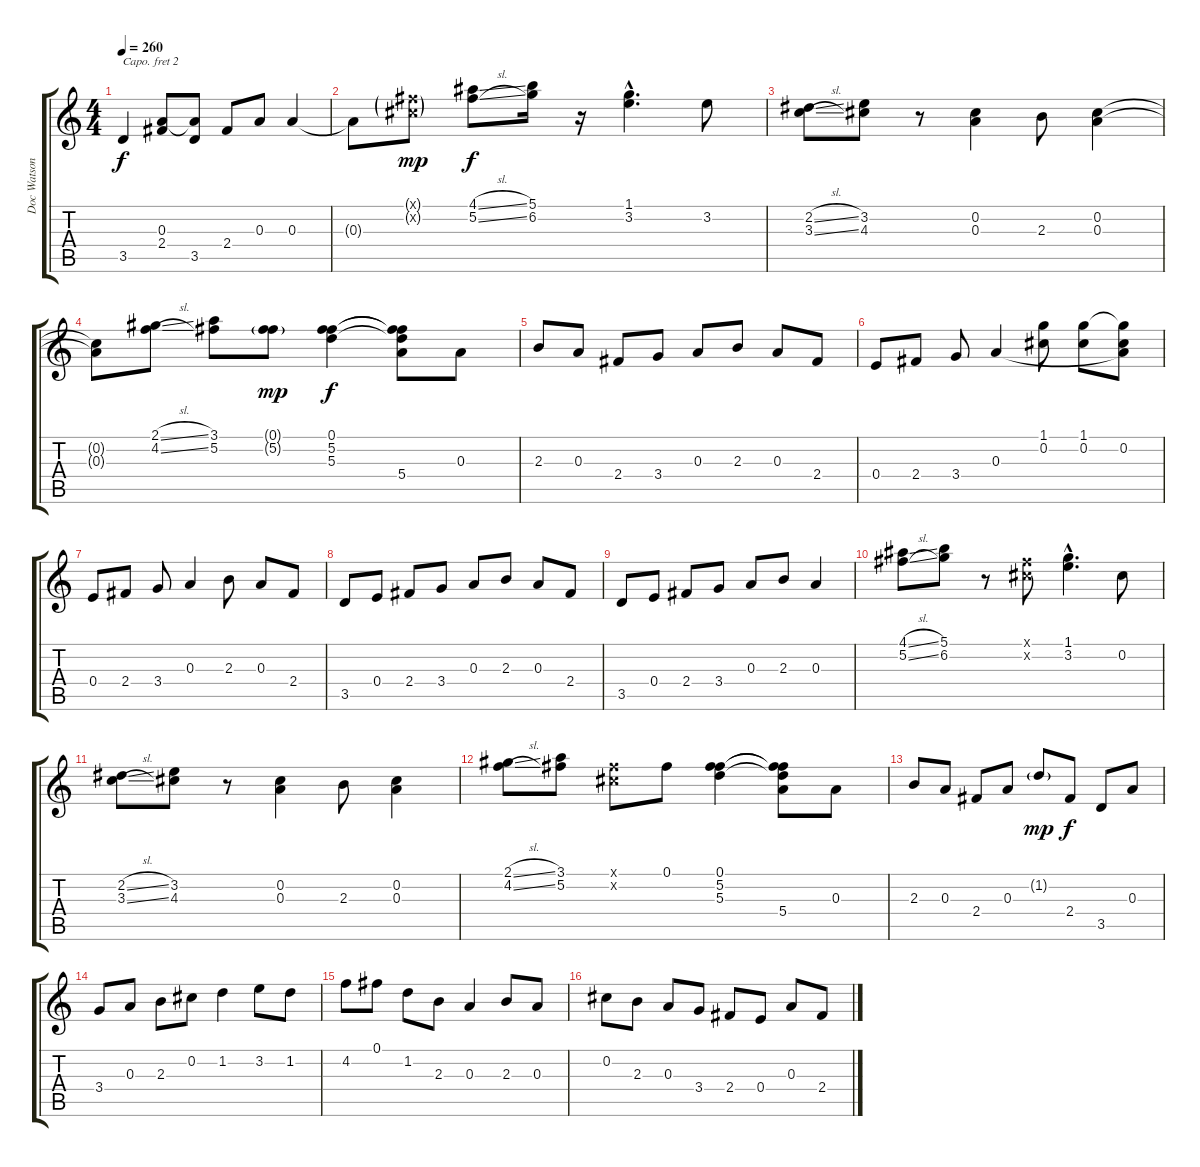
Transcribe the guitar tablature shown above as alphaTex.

\track ("Doc Watson" "Doc Watson") {instrument acousticguitarsteel}
\staff {score tabs}
\capo 2
\tuning (E4 B3 G3 D3 A2 E2) {hide}
\ts (4 4)
\tempo 260
\clef g2
\ks c
3.5.4{dy f} (0.3 2.4).8 (0.3{t} 3.5).8 2.4.8 0.3.8 0.3.4 |
0.3{t}.8 (0.1{g x} 0.2{g x}).8{dy mp} (4.1{sl} 5.2{sl}).8{dy f} (5.1 6.2).16 r.16 (1.1{hac} 3.2{hac}).4{d} 3.2.8 |
(2.2{sl} 3.3{sl}).8 (3.2 4.3).8 r.8 (0.2 0.3).4 2.3.8 (0.2 0.3).4 |
(0.2{t} 0.3{t}).8 (2.1{sl} 4.2{sl}).8 (3.1 5.2).8 (0.1{g} 5.2{g}).8{dy mp} (0.1 5.2 5.3).4{dy f} (0.1{t} 5.2{t} 5.3{t} 5.4).8 0.3.8 |
2.3.8 0.3.8 2.4.8 3.4.8 0.3.8 2.3.8 0.3.8 2.4.8 |
0.4.8 2.4.8 3.4.8 0.3.4 (1.1 0.2).8 (1.1 0.2).8 (1.1{t} 0.2 0.3{t}).8 |
0.4.8 2.4.8 3.4.8 0.3.4 2.3.8 0.3.8 2.4.8 |
3.5.8 0.4.8 2.4.8 3.4.8 0.3.8 2.3.8 0.3.8 2.4.8 |
3.5.8 0.4.8 2.4.8 3.4.8 0.3.8 2.3.8 0.3.4 |
(4.1{sl} 5.2{sl}).8 (5.1 6.2).8 r.8 (0.1{x} 0.2{x}).8 (1.1{hac} 3.2{hac}).4{d} 0.2.8 |
(2.2{sl} 3.3{sl}).8 (3.2 4.3).8 r.8 (0.2 0.3).4 2.3.8 (0.2 0.3).4 |
(2.1{sl} 4.2{sl}).8 (3.1 5.2).8 (0.1{x} 0.2{x}).8 0.1.8 (0.1 5.2 5.3).4 (0.1{t} 5.2{t} 5.3{t} 5.4).8 0.3.8 |
2.3.8 0.3.8 2.4.8 0.3.8 1.2{g}.8{dy mp} 2.4.8{dy f} 3.5.8 0.3.8 |
3.4.8 0.3.8 2.3.8 0.2.8 1.2.4 3.2.8 1.2.8 |
4.2.8 0.1.8 1.2.8 2.3.8 0.3.4 2.3.8 0.3.8 |
0.2.8 2.3.8 0.3.8 3.4.8 2.4.8 0.4.8 0.3.8 2.4.8
